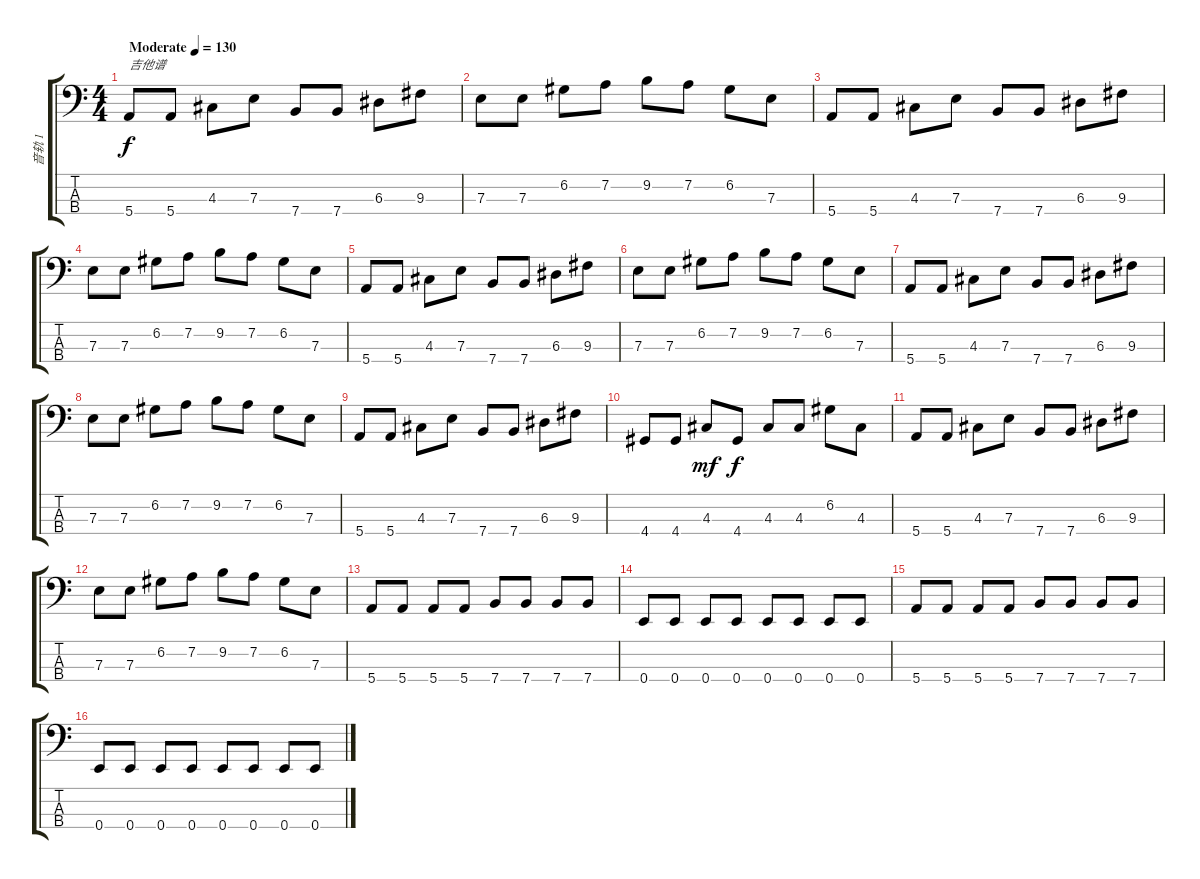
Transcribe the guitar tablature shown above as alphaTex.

\track ("音轨 1" "音轨 1") {instrument electricbasspick}
\staff {score tabs}
\tuning (G2 D2 A1 E1) {hide}
\ts (4 4)
\tempo (130 "Moderate")
\clef f4
\ks c
5.4.8{txt "吉他谱" dy f instrument electricbasspick} 5.4.8 4.3.8 7.3.8 7.4.8 7.4.8 6.3.8 9.3.8 |
7.3.8 7.3.8 6.2.8 7.2.8 9.2.8 7.2.8 6.2.8 7.3.8 |
5.4.8 5.4.8 4.3.8 7.3.8 7.4.8 7.4.8 6.3.8 9.3.8 |
7.3.8 7.3.8 6.2.8 7.2.8 9.2.8 7.2.8 6.2.8 7.3.8 |
5.4.8 5.4.8 4.3.8 7.3.8 7.4.8 7.4.8 6.3.8 9.3.8 |
7.3.8 7.3.8 6.2.8 7.2.8 9.2.8 7.2.8 6.2.8 7.3.8 |
5.4.8 5.4.8 4.3.8 7.3.8 7.4.8 7.4.8 6.3.8 9.3.8 |
7.3.8 7.3.8 6.2.8 7.2.8 9.2.8 7.2.8 6.2.8 7.3.8 |
5.4.8 5.4.8 4.3.8 7.3.8 7.4.8 7.4.8 6.3.8 9.3.8 |
4.4.8 4.4.8 4.3.8{dy mf} 4.4.8{dy f} 4.3.8 4.3.8 6.2.8 4.3.8 |
5.4.8 5.4.8 4.3.8 7.3.8 7.4.8 7.4.8 6.3.8 9.3.8 |
7.3.8 7.3.8 6.2.8 7.2.8 9.2.8 7.2.8 6.2.8 7.3.8 |
5.4.8 5.4.8 5.4.8 5.4.8 7.4.8 7.4.8 7.4.8 7.4.8 |
0.4.8 0.4.8 0.4.8 0.4.8 0.4.8 0.4.8 0.4.8 0.4.8 |
5.4.8 5.4.8 5.4.8 5.4.8 7.4.8 7.4.8 7.4.8 7.4.8 |
0.4.8 0.4.8 0.4.8 0.4.8 0.4.8 0.4.8 0.4.8 0.4.8
